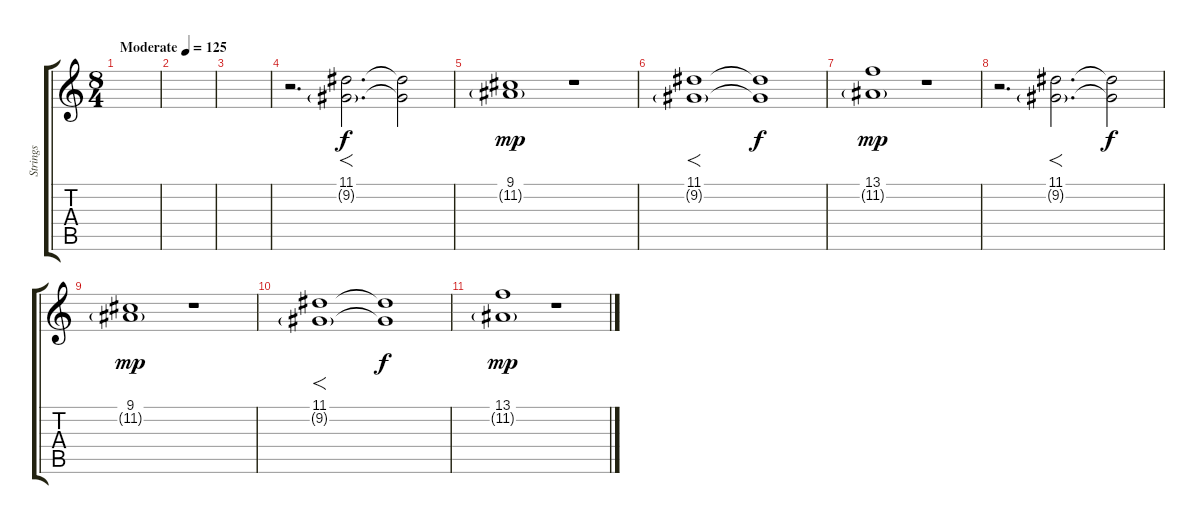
\track ("Strings" "Strings") {instrument stringensemble2}
\staff {score tabs}
\tuning (E4 B3 G3 D3 A2 E2) {hide}
\ts (8 4)
\tempo (125 "Moderate")
\clef g2
\ks c
|
|
|
r.2{d} (11.1 9.2{g}).2{f d} (11.1{t} 9.2{t}).2{dy f} |
(9.1 11.2{g}).1{dy mp} r.1 |
(11.1 9.2{g}).1{f} (11.1{t} 9.2{t}).1{dy f} |
(13.1 11.2{g}).1{dy mp} r.1 |
r.2{d} (11.1 9.2{g}).2{f d} (11.1{t} 9.2{t}).2{dy f} |
(9.1 11.2{g}).1{dy mp} r.1 |
(11.1 9.2{g}).1{f} (11.1{t} 9.2{t}).1{dy f} |
(13.1 11.2{g}).1{dy mp} r.1
